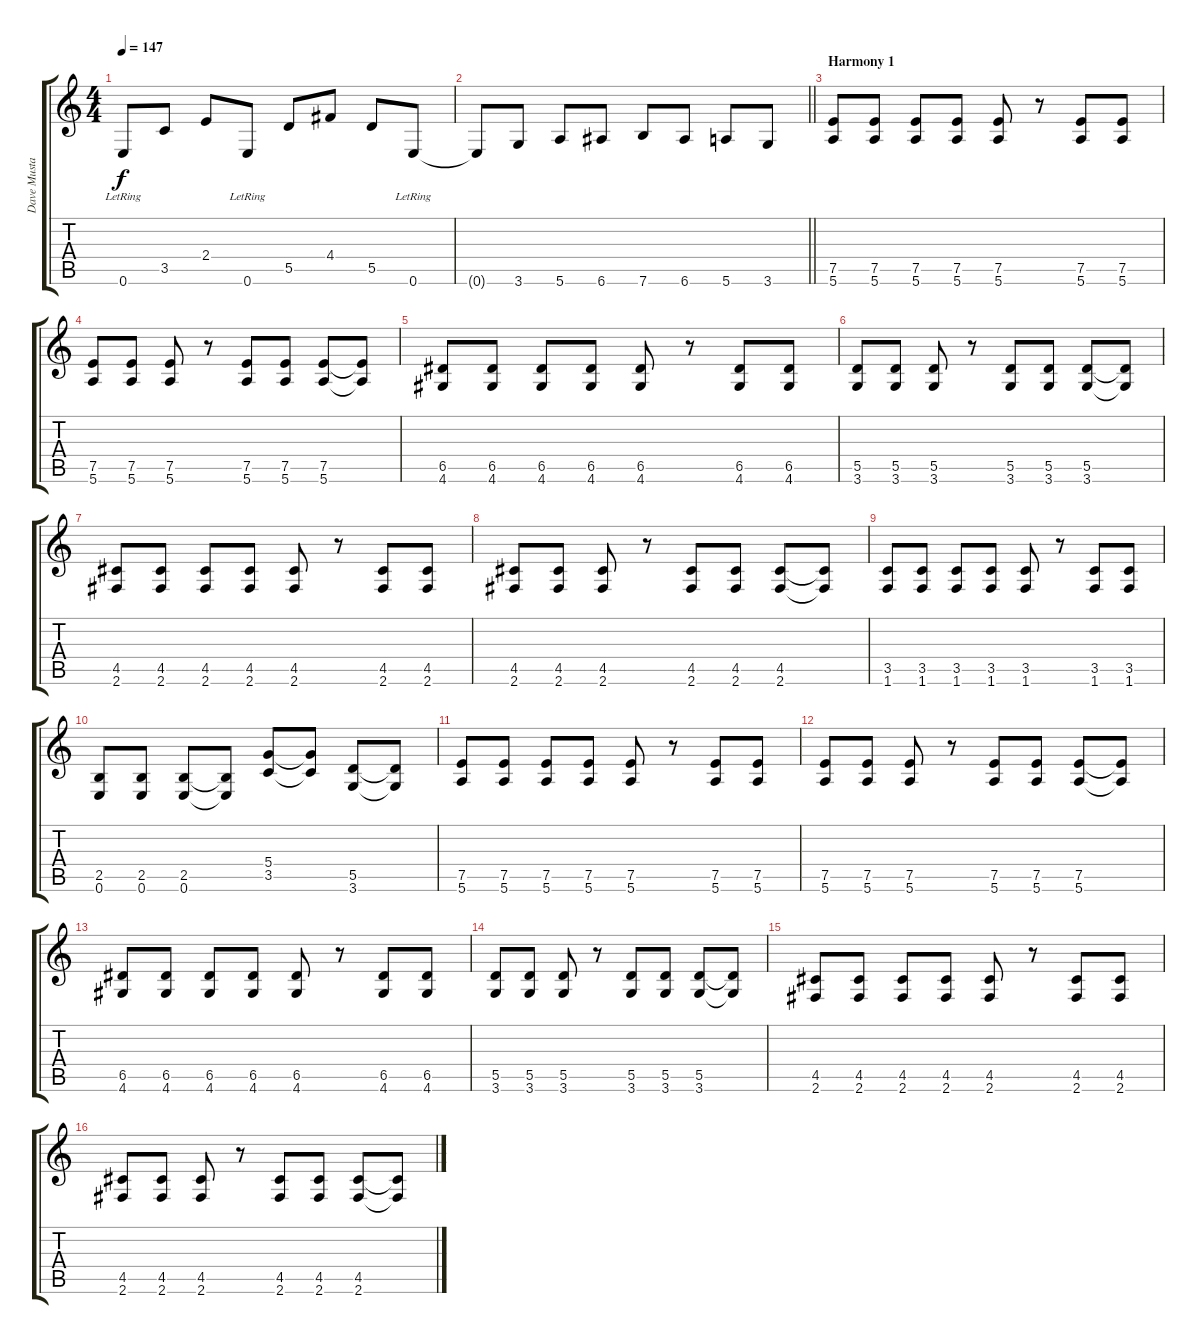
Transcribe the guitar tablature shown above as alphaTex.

\track ("Dave Mustaine" "Dave Musta") {instrument distortionguitar}
\staff {score tabs}
\tuning (E4 B3 G3 D3 A2 E2) {hide}
\ts (4 4)
\tempo 147
\clef g2
\ks c
0.6{lr}.8{dy f} 3.5.8 2.4.8 0.6{lr}.8 5.5.8 4.4.8 5.5.8 0.6{lr}.8 |
\barLineRight lightlight
0.6{t}.8 3.6.8 5.6.8 6.6.8 7.6.8 6.6.8 5.6.8 3.6.8 |
\section ("" "Harmony 1")
(7.5 5.6).8 (7.5 5.6).8 (7.5 5.6).8 (7.5 5.6).8 (7.5 5.6).8 r.8 (7.5 5.6).8 (7.5 5.6).8 |
(7.5 5.6).8 (7.5 5.6).8 (7.5 5.6).8 r.8 (7.5 5.6).8 (7.5 5.6).8 (7.5 5.6).8 (7.5{t} 5.6{t}).8 |
(6.5 4.6).8 (6.5 4.6).8 (6.5 4.6).8 (6.5 4.6).8 (6.5 4.6).8 r.8 (6.5 4.6).8 (6.5 4.6).8 |
(5.5 3.6).8 (5.5 3.6).8 (5.5 3.6).8 r.8 (5.5 3.6).8 (5.5 3.6).8 (5.5 3.6).8 (5.5{t} 3.6{t}).8 |
(4.5 2.6).8 (4.5 2.6).8 (4.5 2.6).8 (4.5 2.6).8 (4.5 2.6).8 r.8 (4.5 2.6).8 (4.5 2.6).8 |
(4.5 2.6).8 (4.5 2.6).8 (4.5 2.6).8 r.8 (4.5 2.6).8 (4.5 2.6).8 (4.5 2.6).8 (4.5{t} 2.6{t}).8 |
(3.5 1.6).8 (3.5 1.6).8 (3.5 1.6).8 (3.5 1.6).8 (3.5 1.6).8 r.8 (3.5 1.6).8 (3.5 1.6).8 |
(2.5 0.6).8 (2.5 0.6).8 (2.5 0.6).8 (2.5{t} 0.6{t}).8 (5.4 3.5).8 (5.4{t} 3.5{t}).8 (5.5 3.6).8 (5.5{t} 3.6{t}).8 |
(7.5 5.6).8 (7.5 5.6).8 (7.5 5.6).8 (7.5 5.6).8 (7.5 5.6).8 r.8 (7.5 5.6).8 (7.5 5.6).8 |
(7.5 5.6).8 (7.5 5.6).8 (7.5 5.6).8 r.8 (7.5 5.6).8 (7.5 5.6).8 (7.5 5.6).8 (7.5{t} 5.6{t}).8 |
(6.5 4.6).8 (6.5 4.6).8 (6.5 4.6).8 (6.5 4.6).8 (6.5 4.6).8 r.8 (6.5 4.6).8 (6.5 4.6).8 |
(5.5 3.6).8 (5.5 3.6).8 (5.5 3.6).8 r.8 (5.5 3.6).8 (5.5 3.6).8 (5.5 3.6).8 (5.5{t} 3.6{t}).8 |
(4.5 2.6).8 (4.5 2.6).8 (4.5 2.6).8 (4.5 2.6).8 (4.5 2.6).8 r.8 (4.5 2.6).8 (4.5 2.6).8 |
(4.5 2.6).8 (4.5 2.6).8 (4.5 2.6).8 r.8 (4.5 2.6).8 (4.5 2.6).8 (4.5 2.6).8 (4.5{t} 2.6{t}).8
